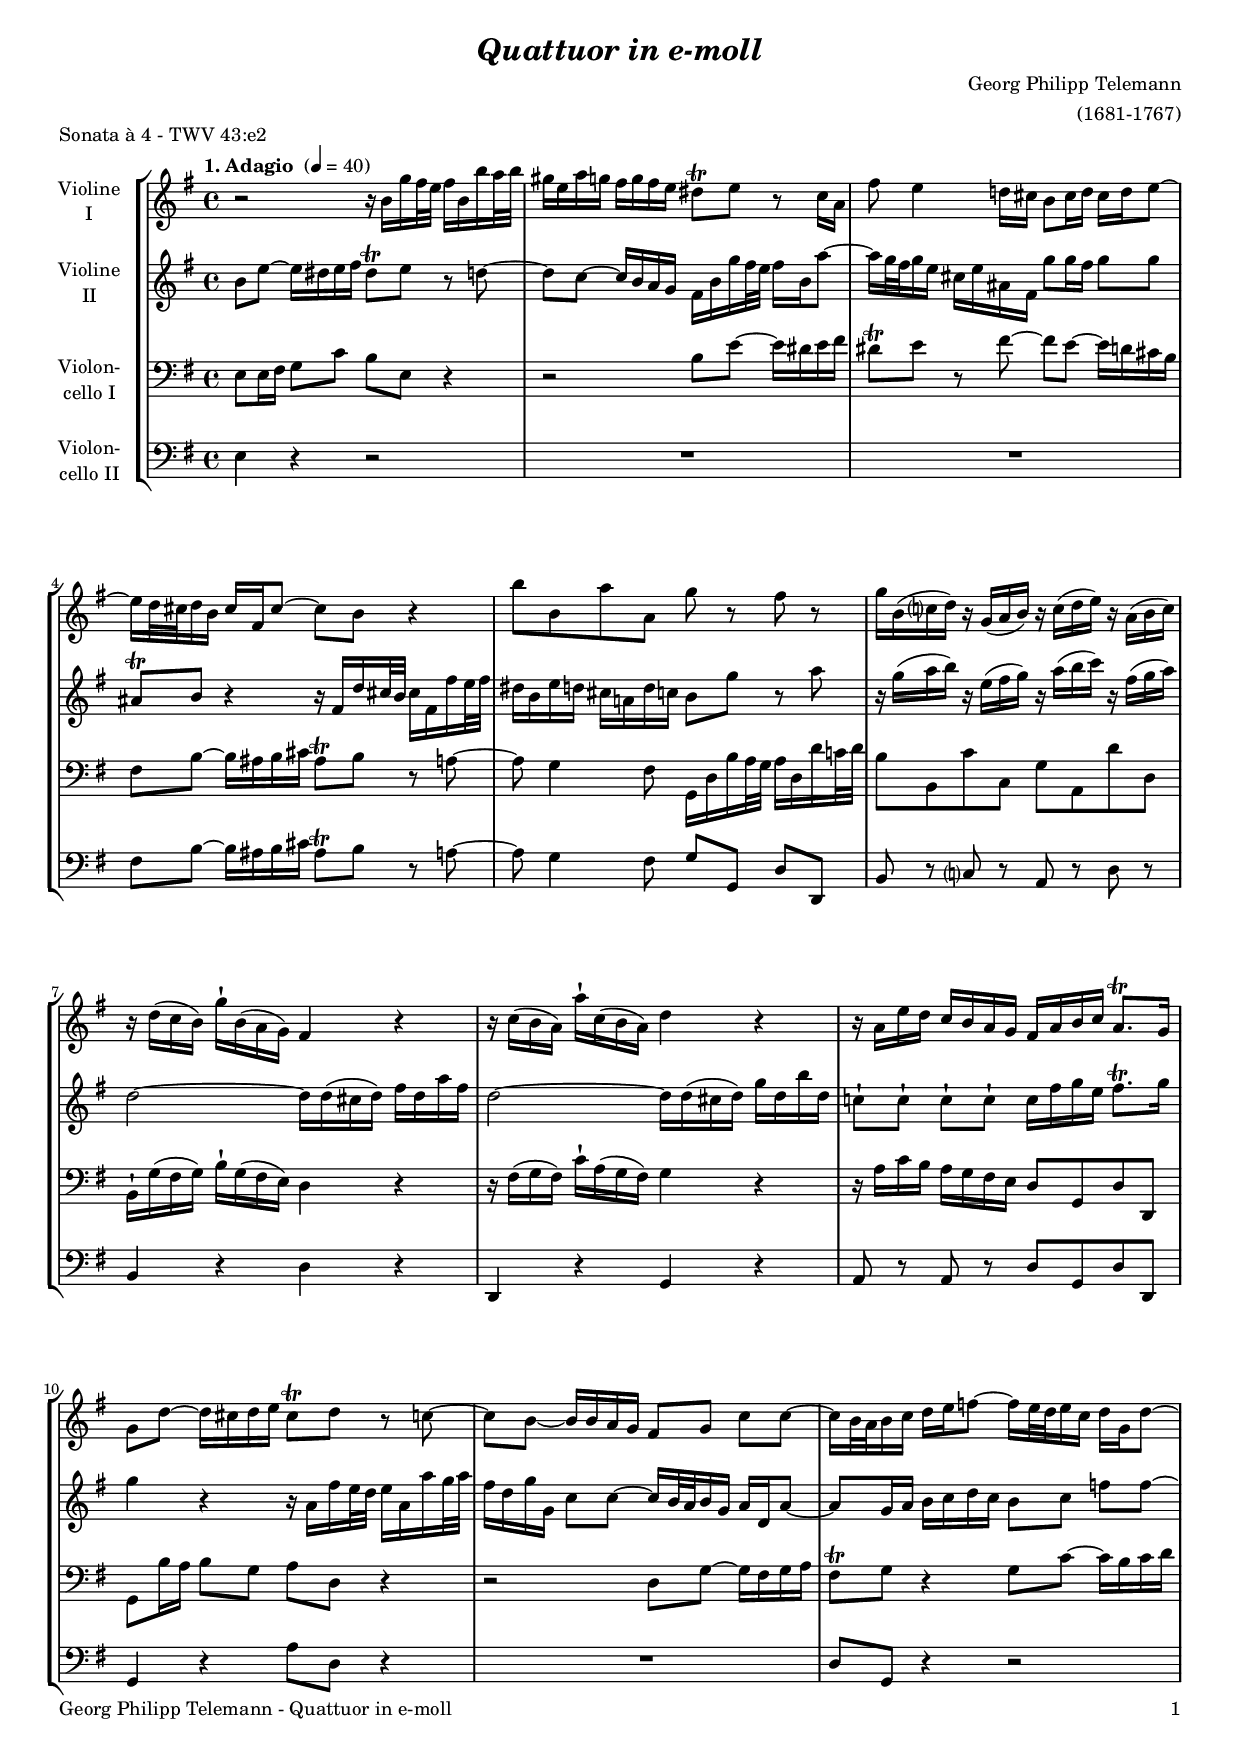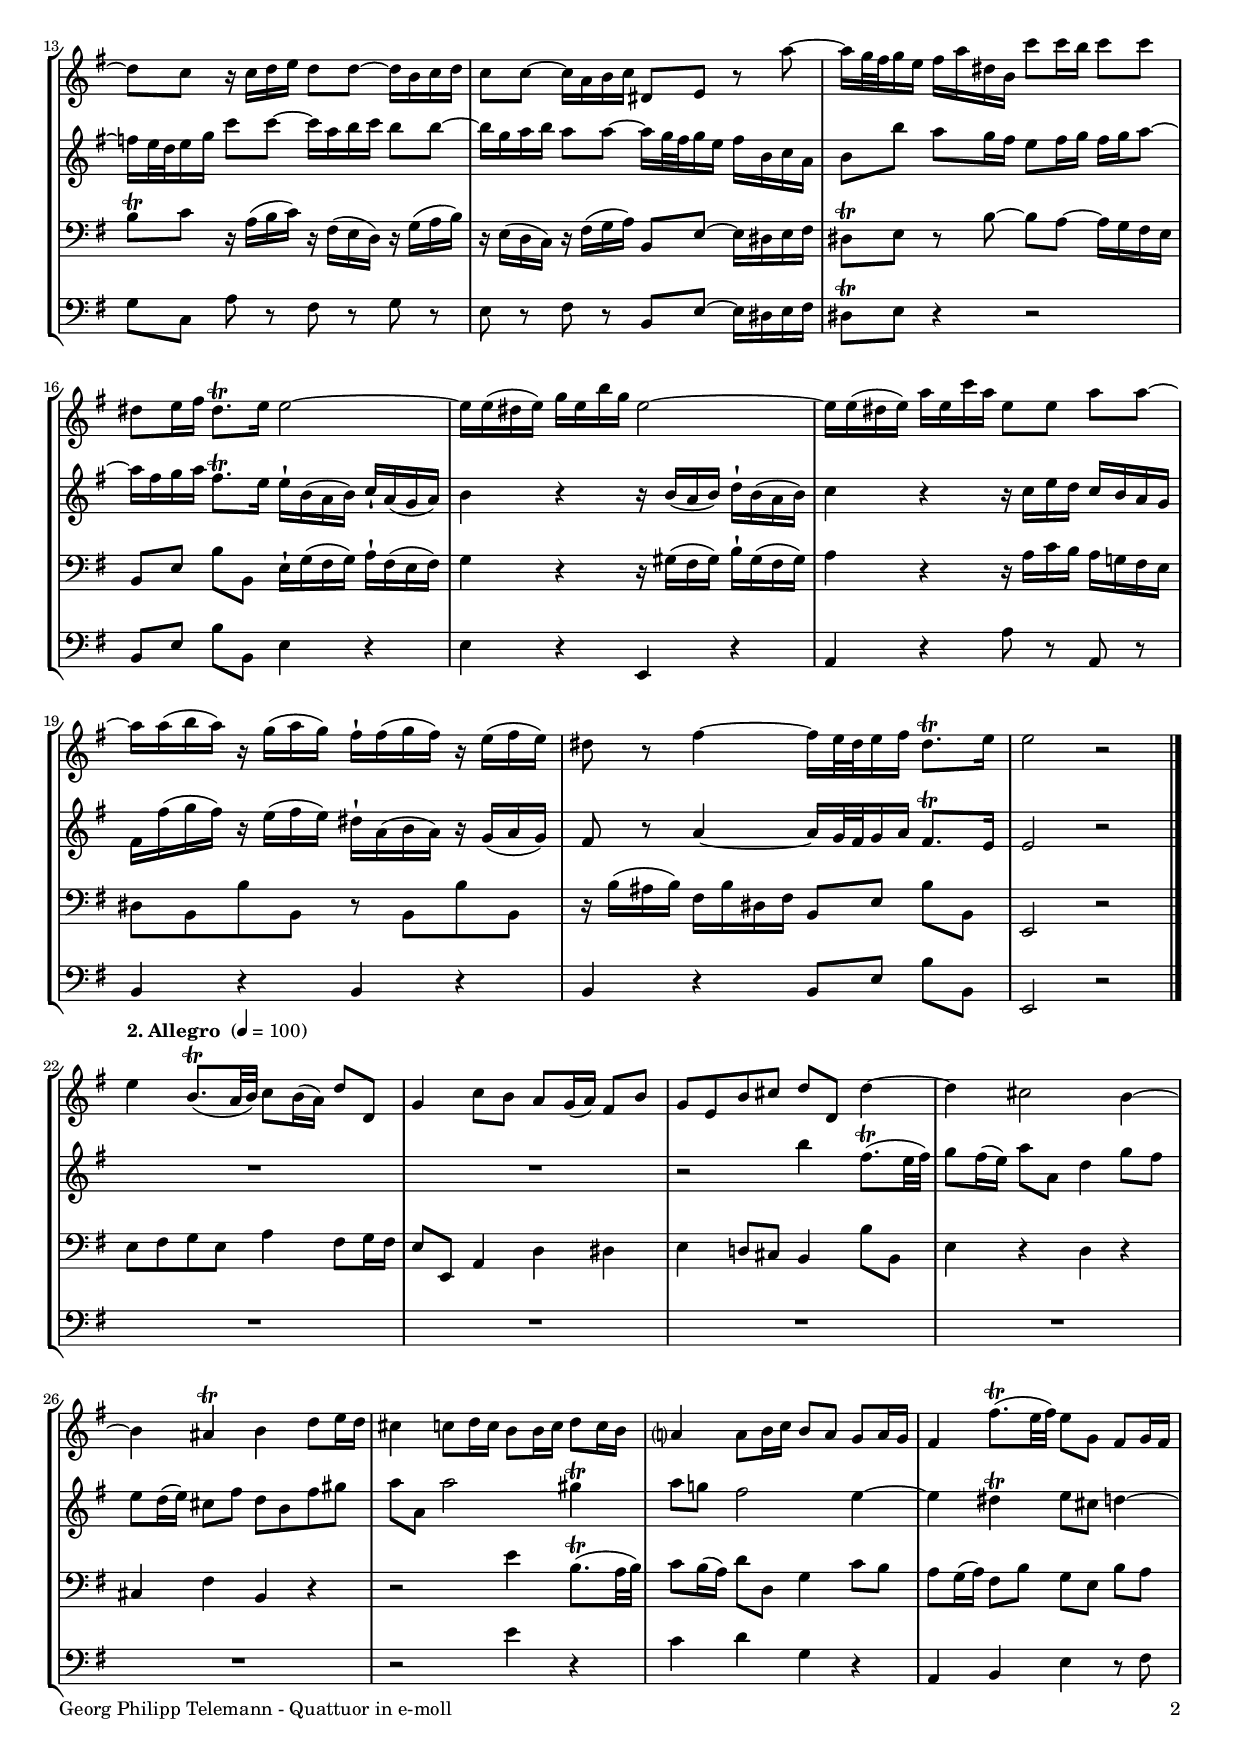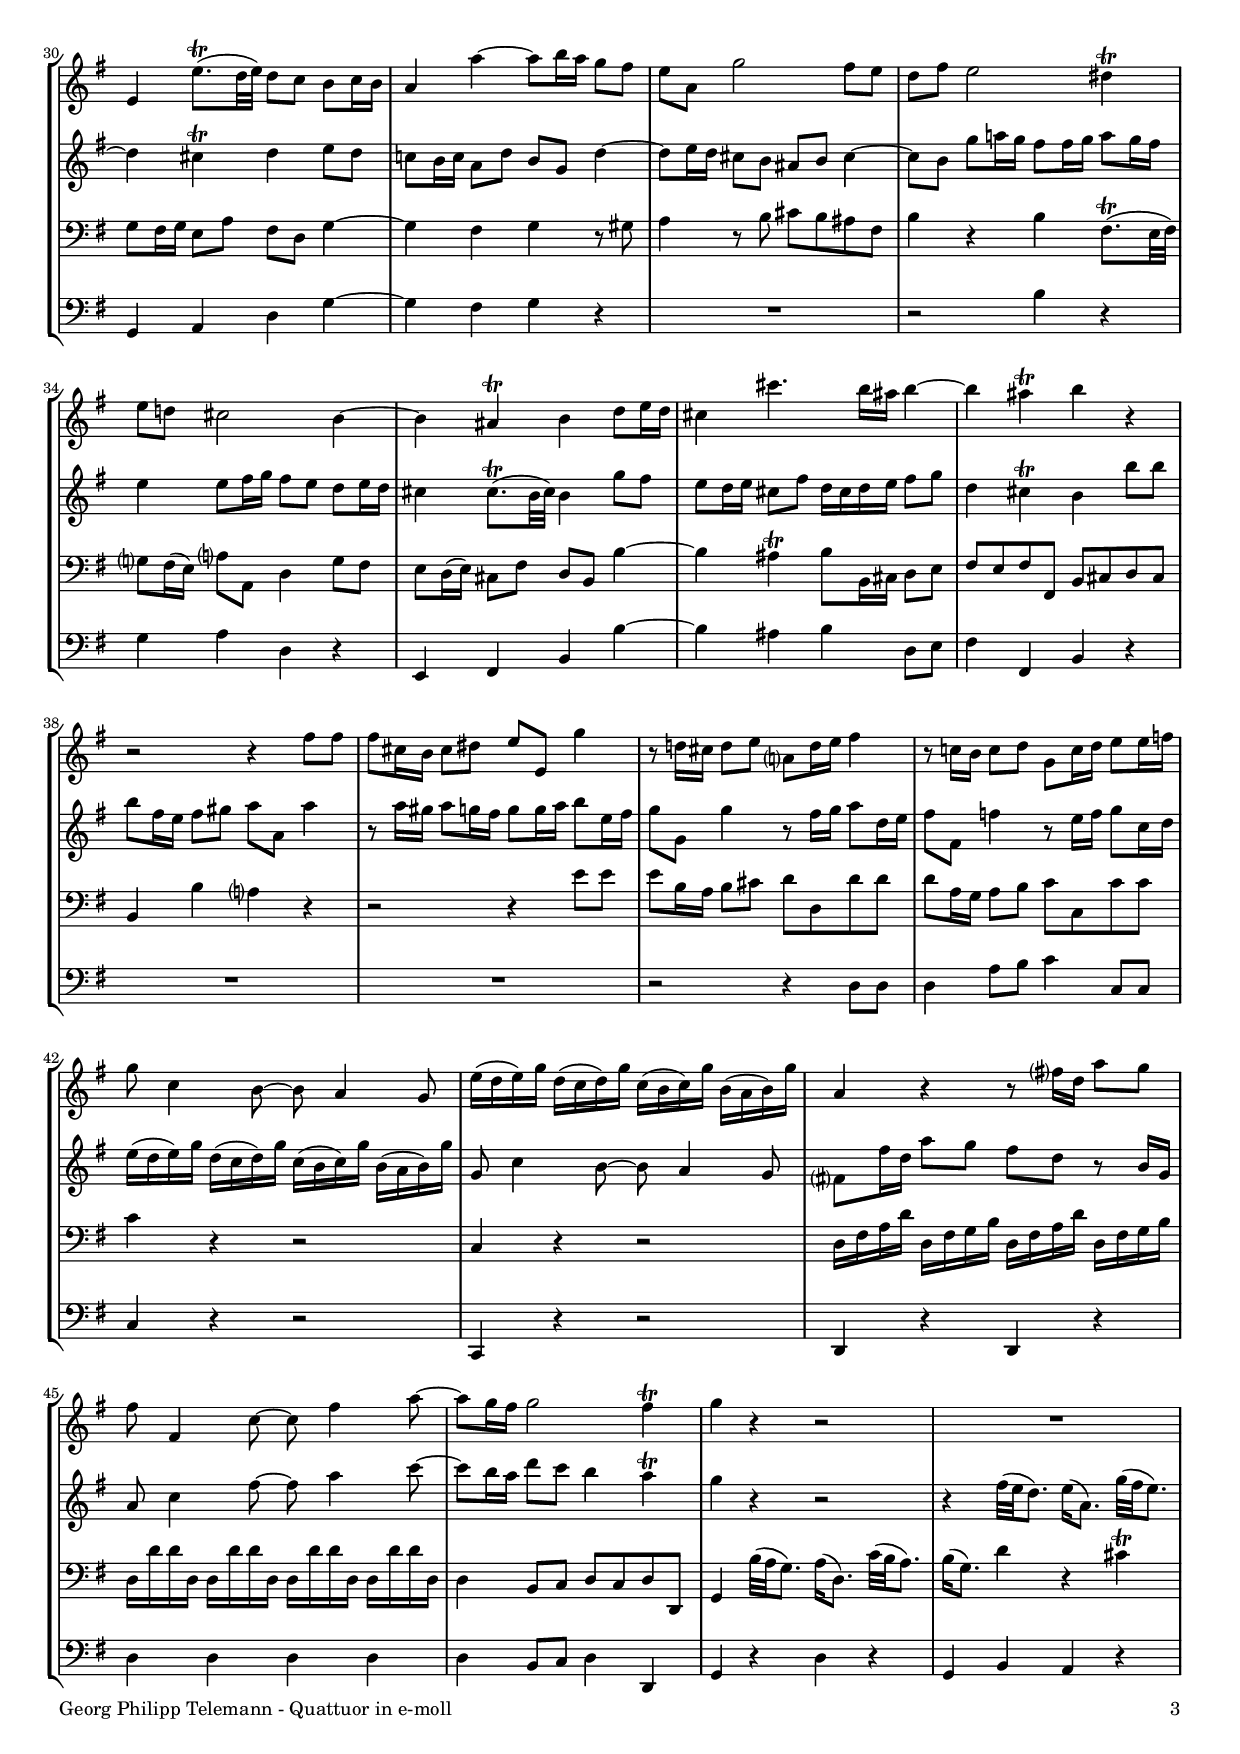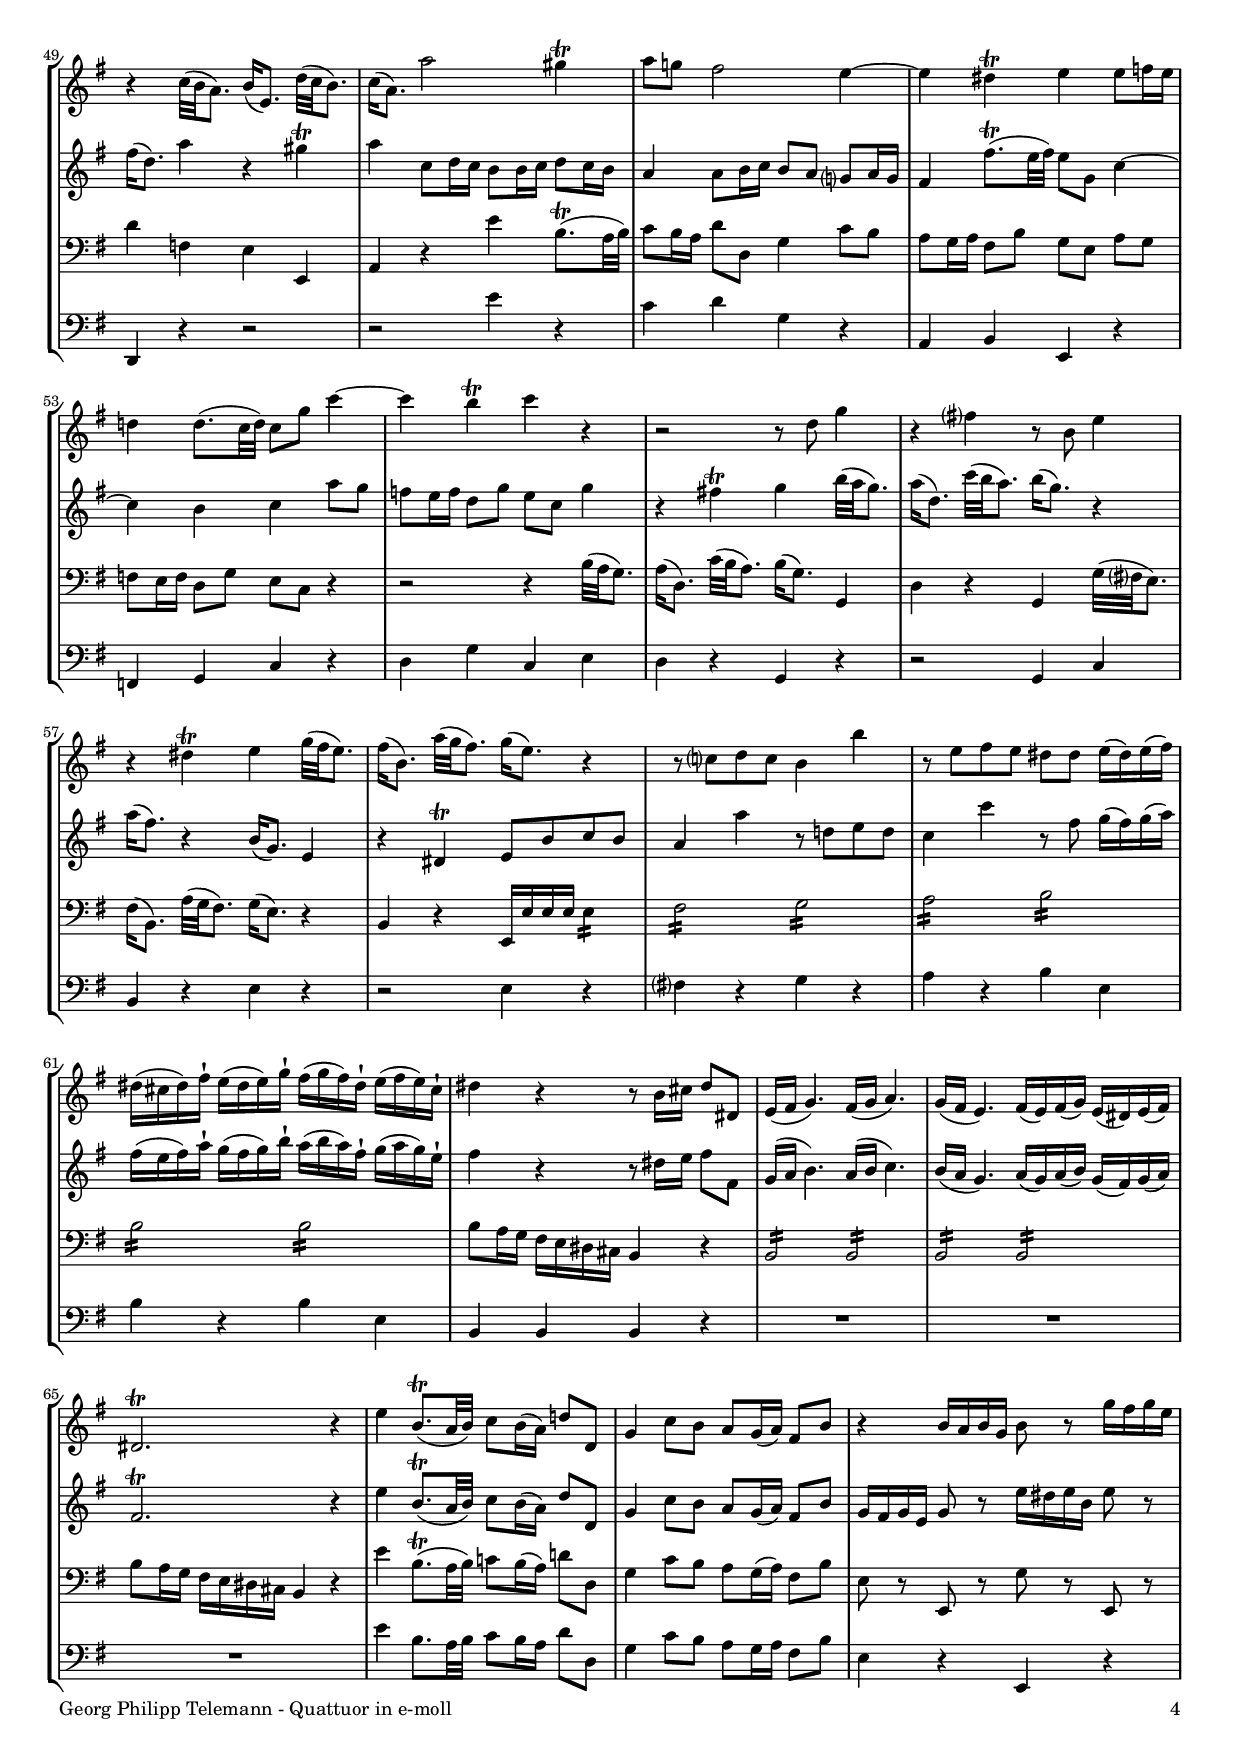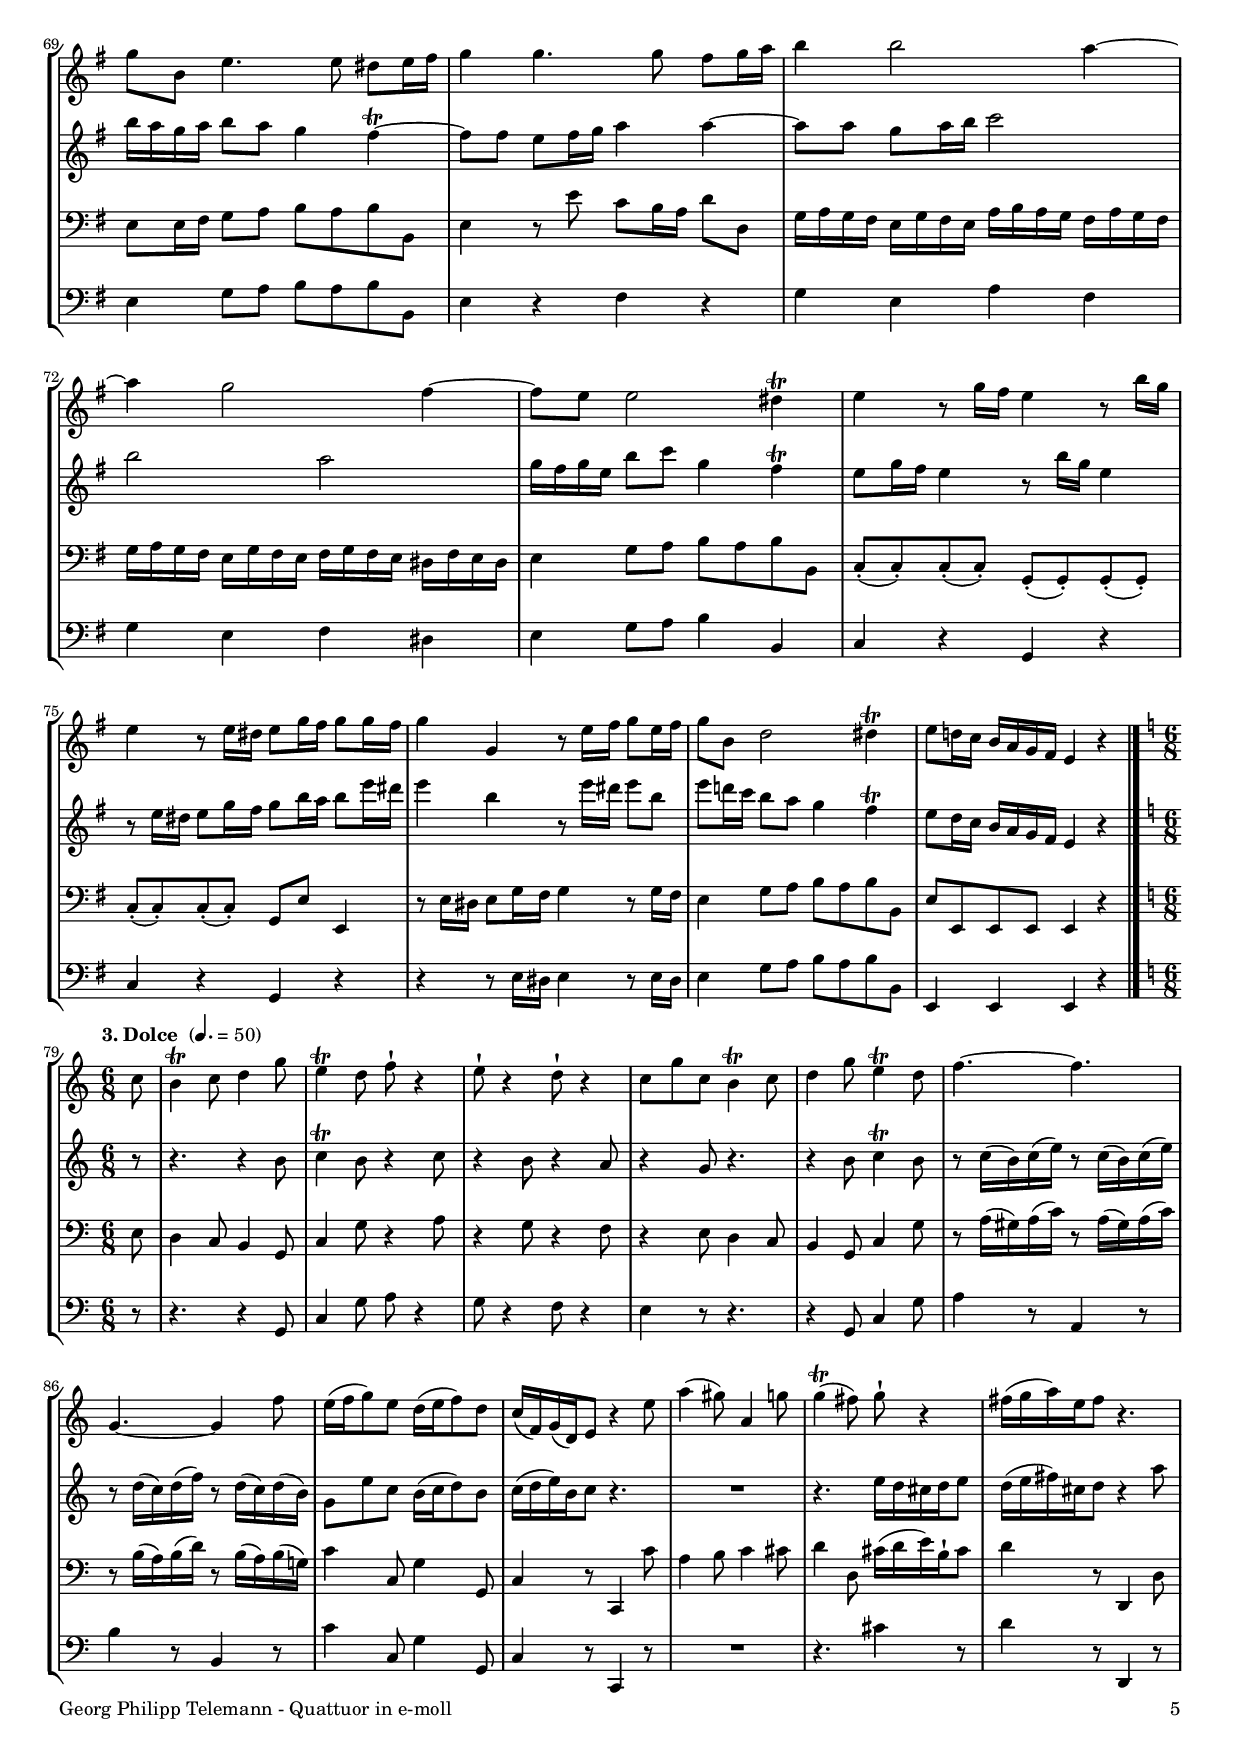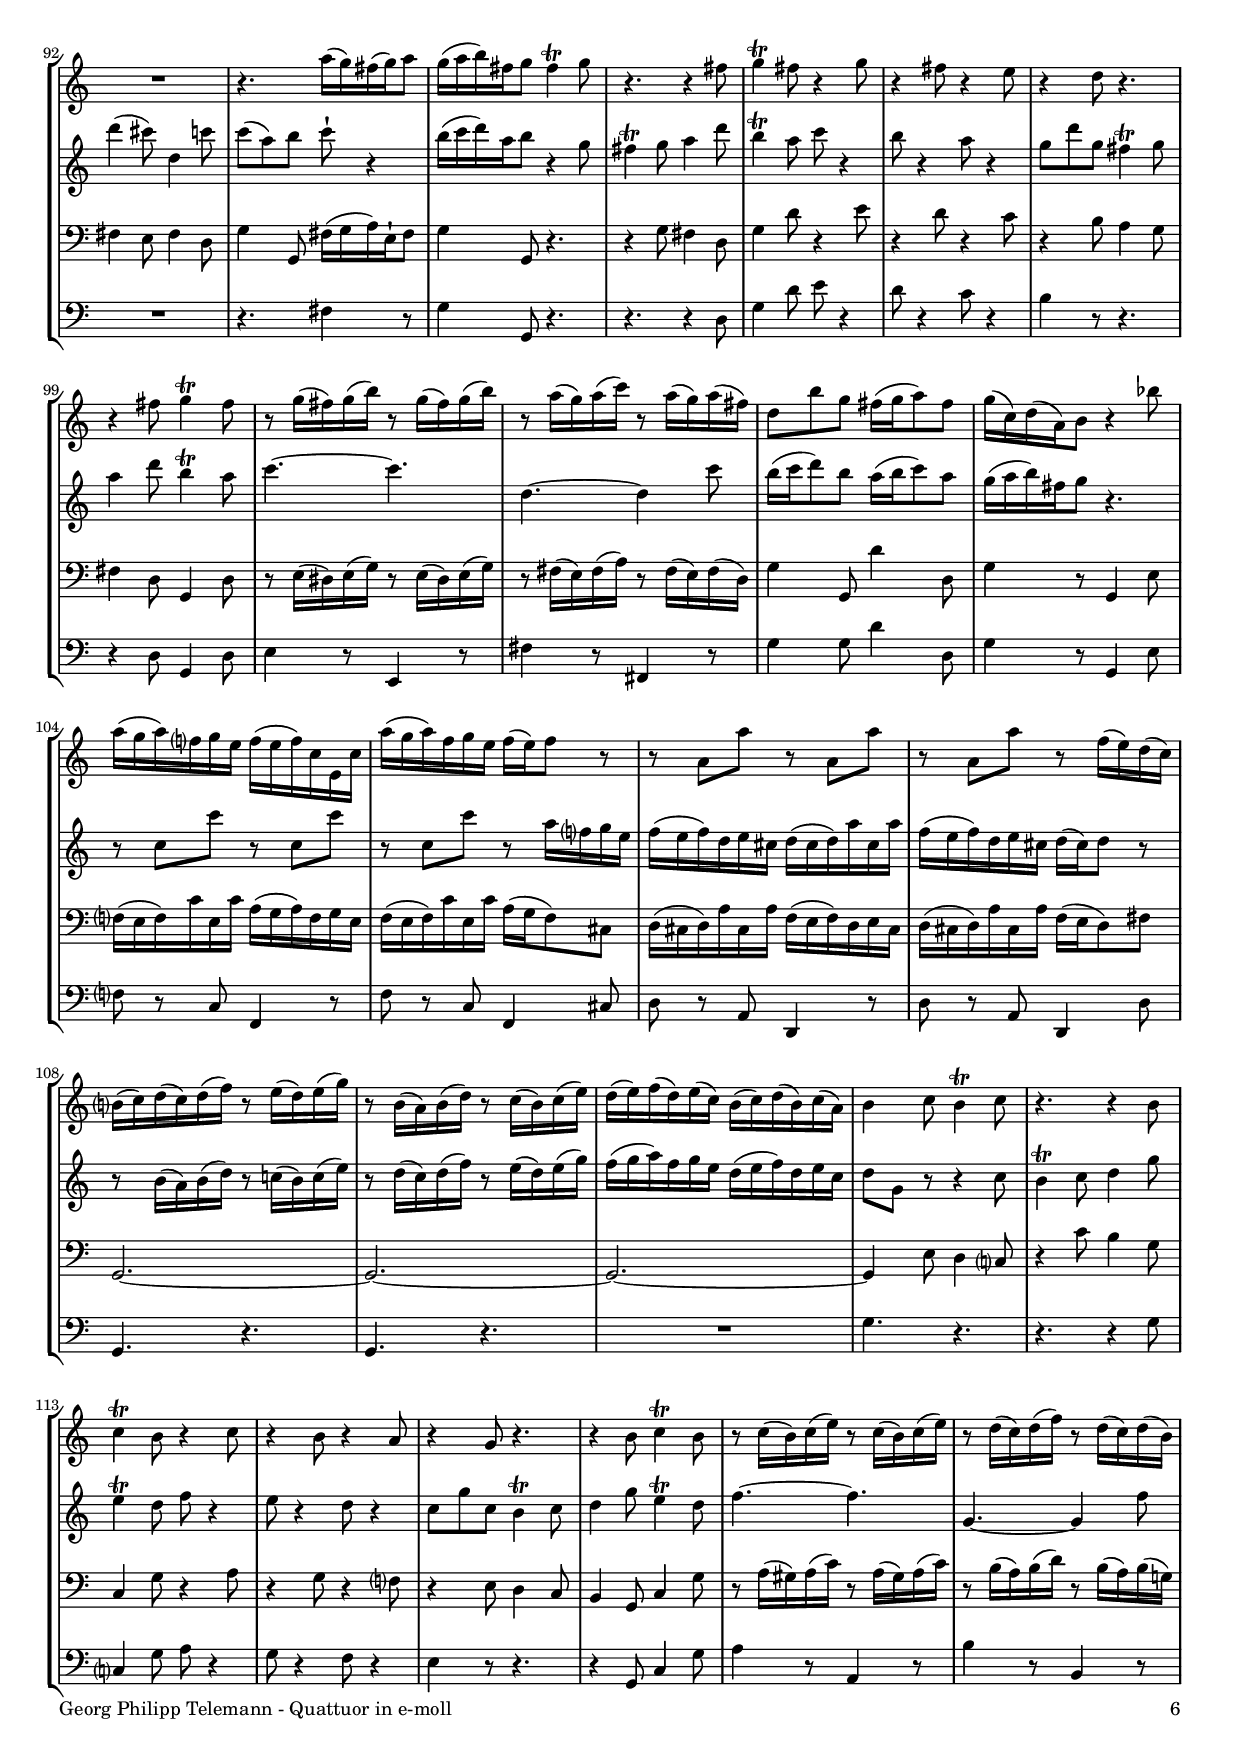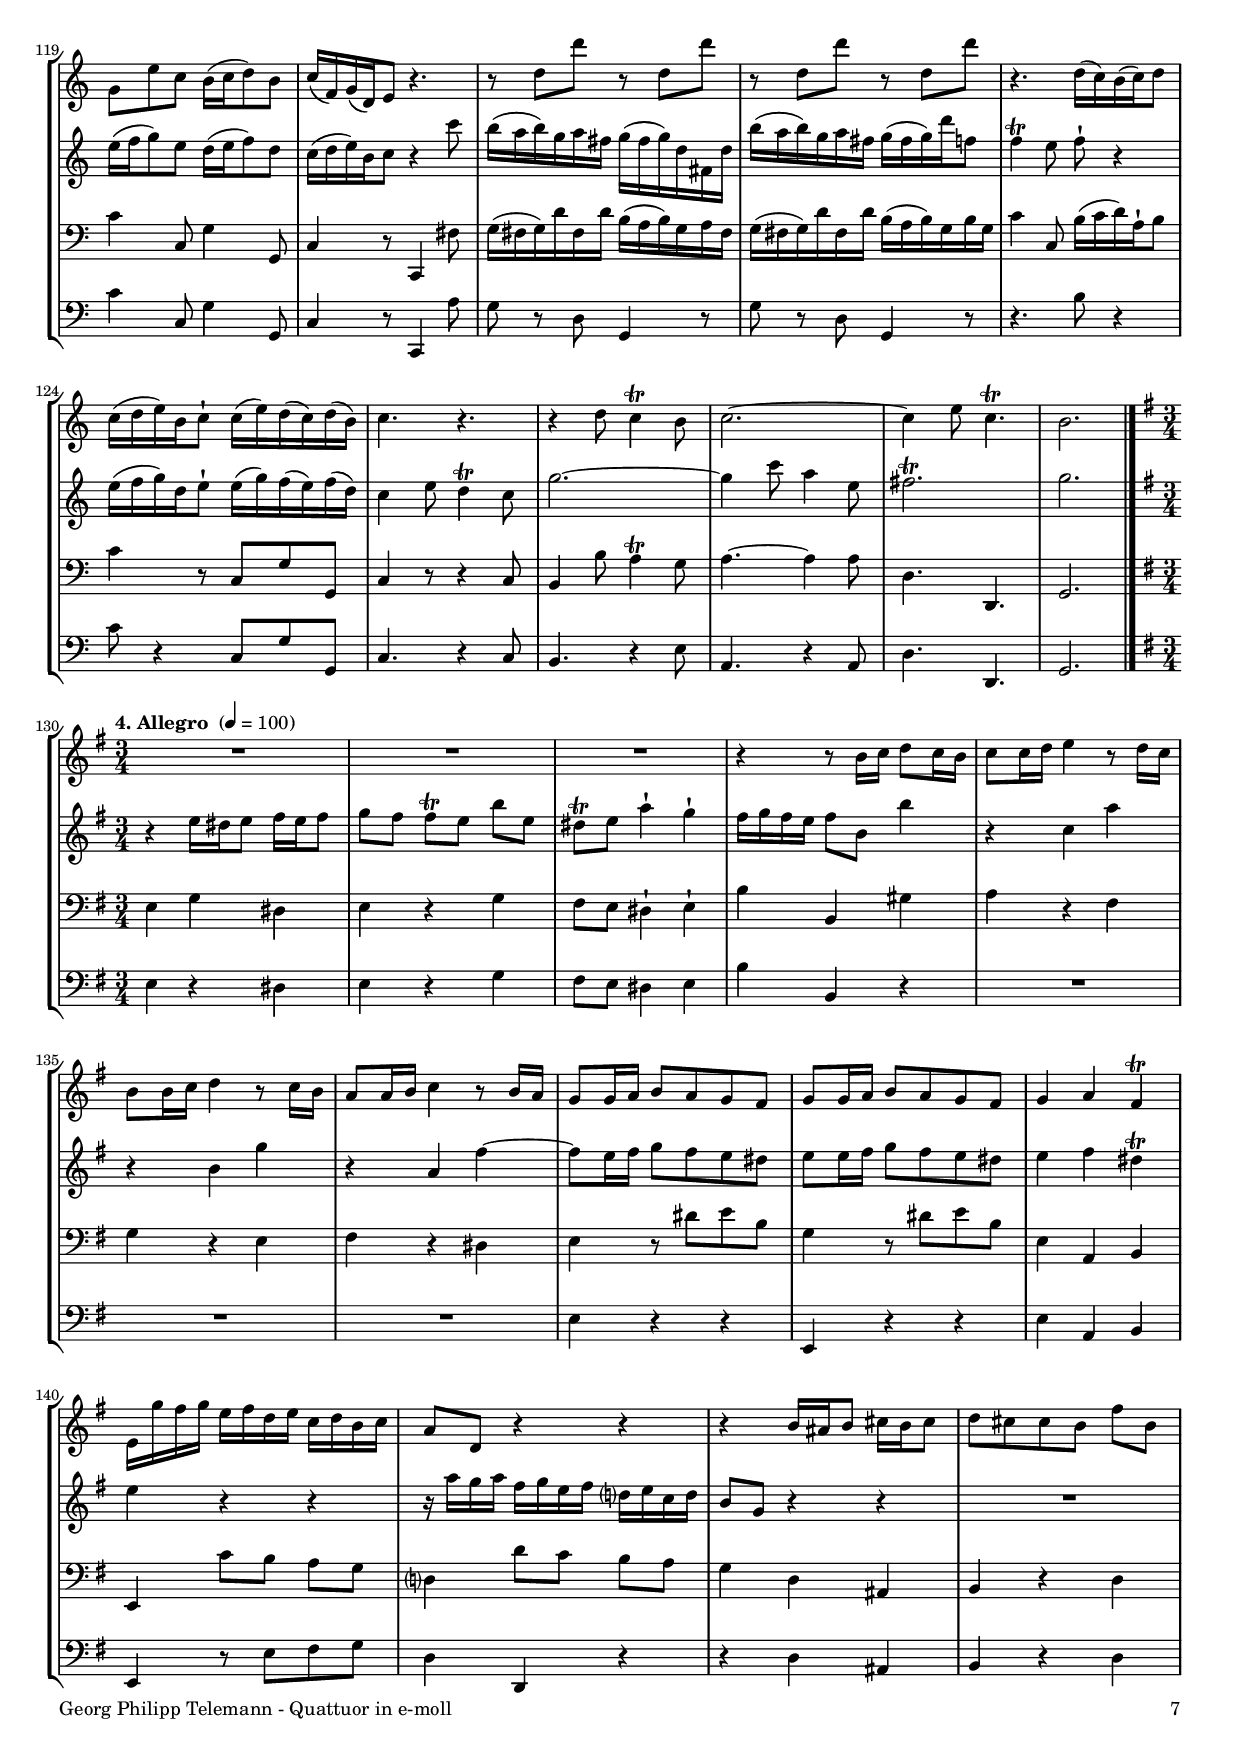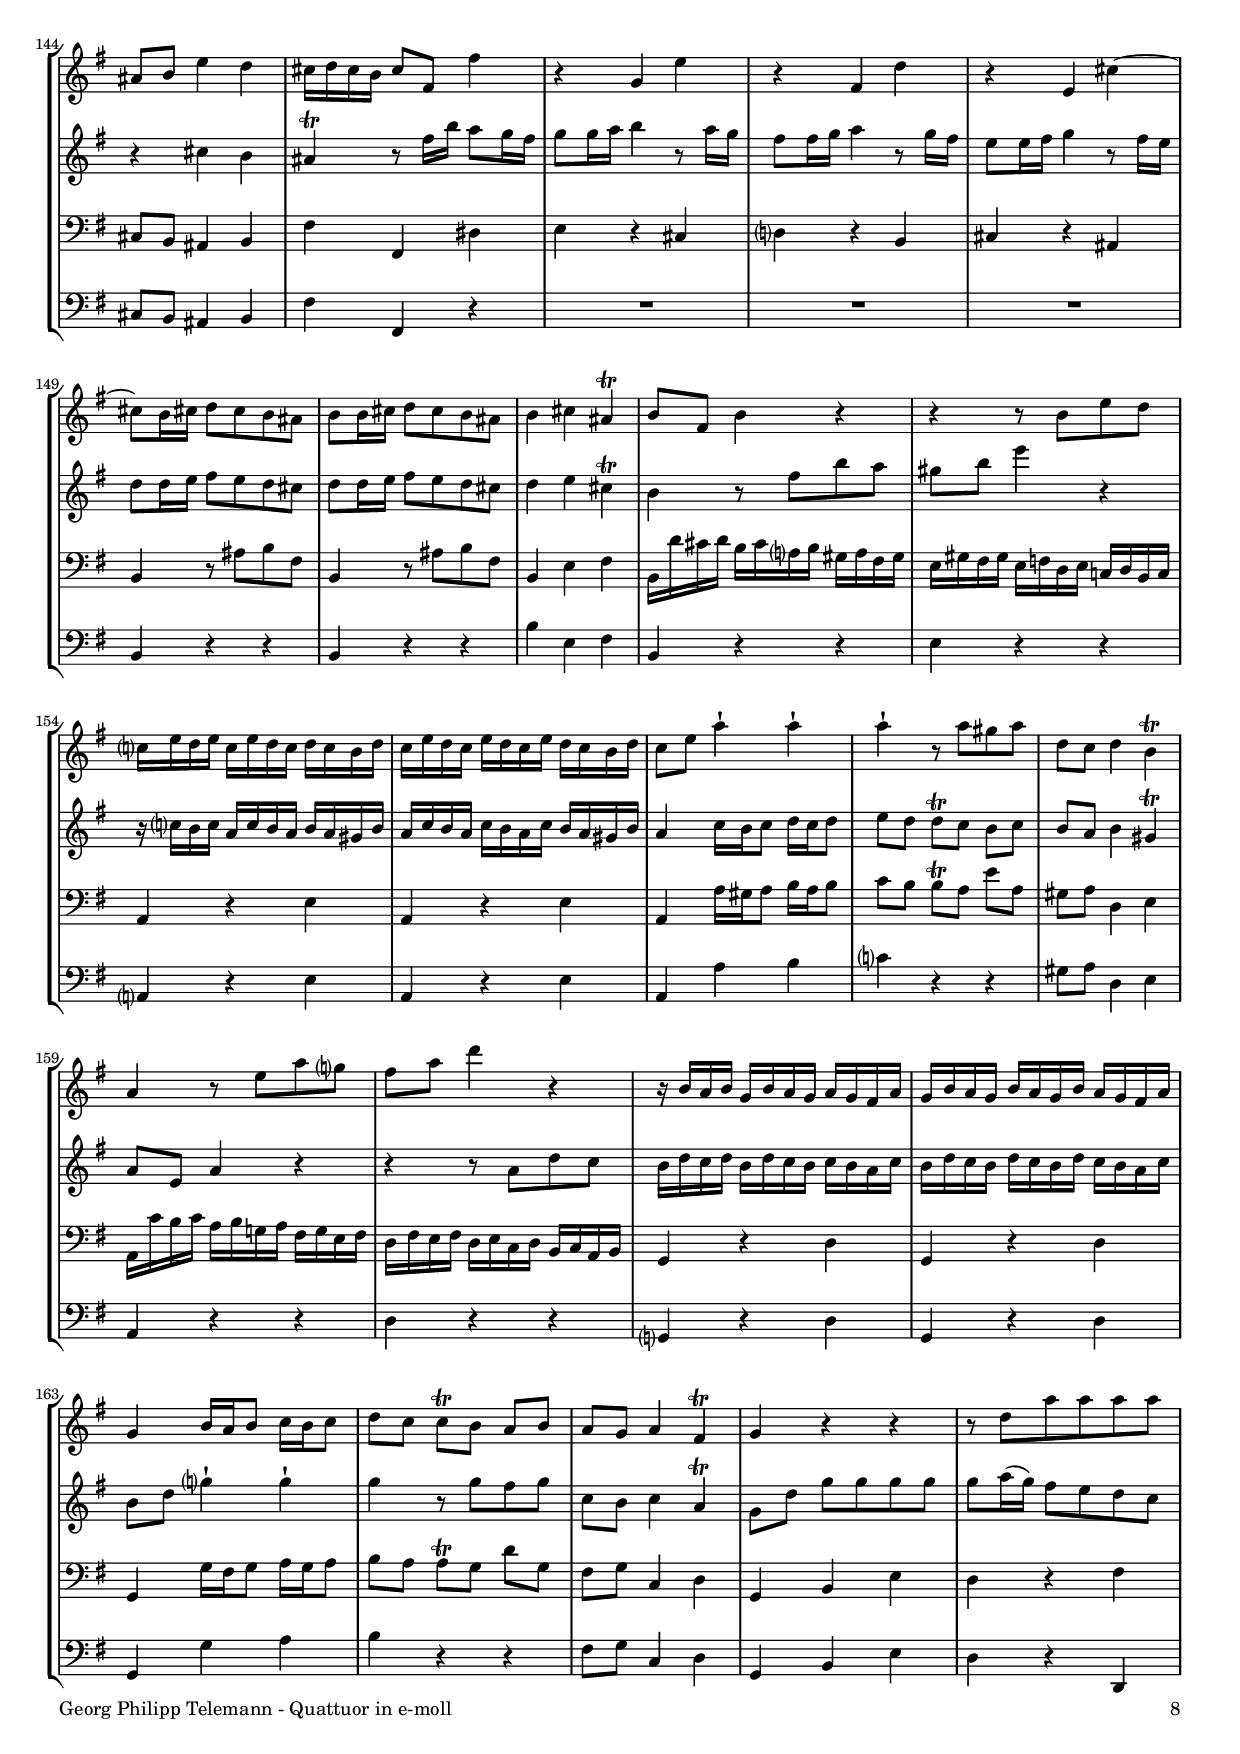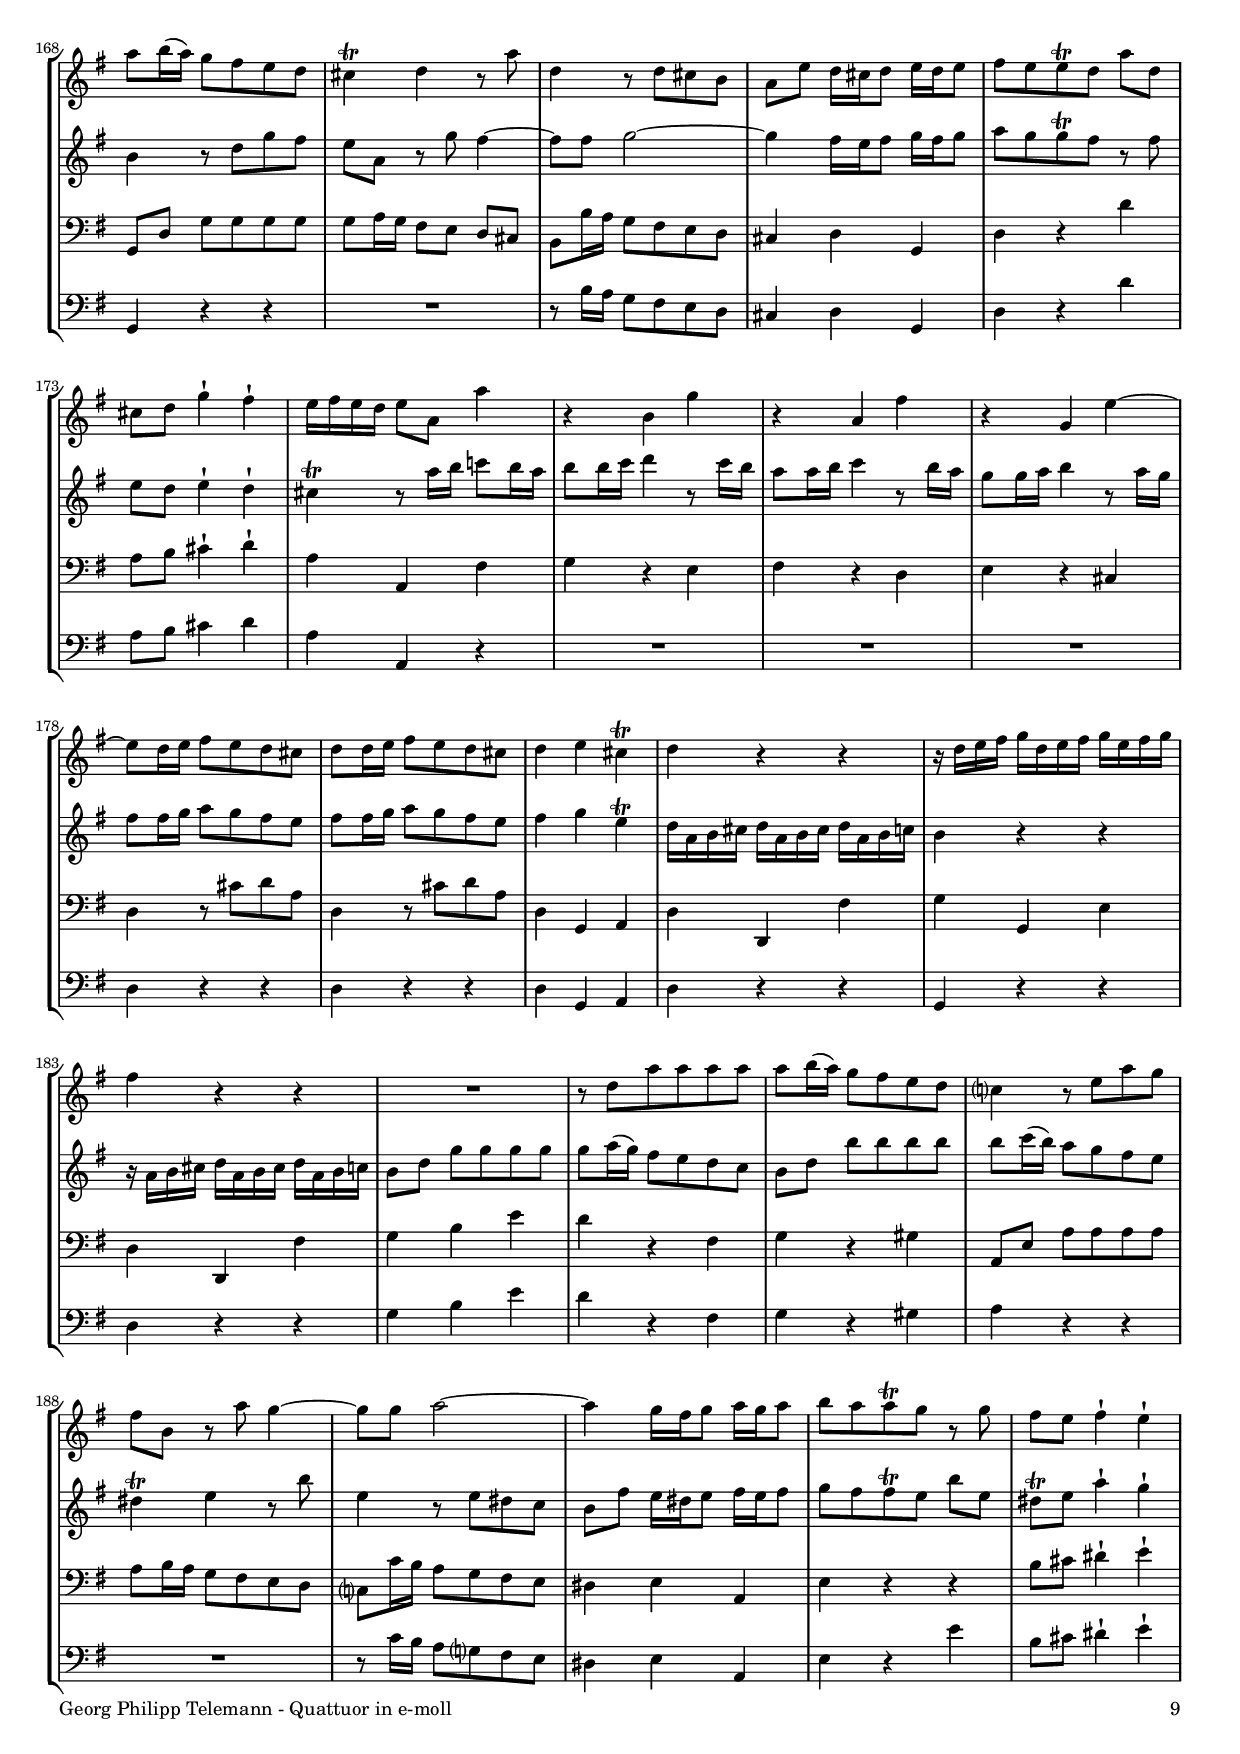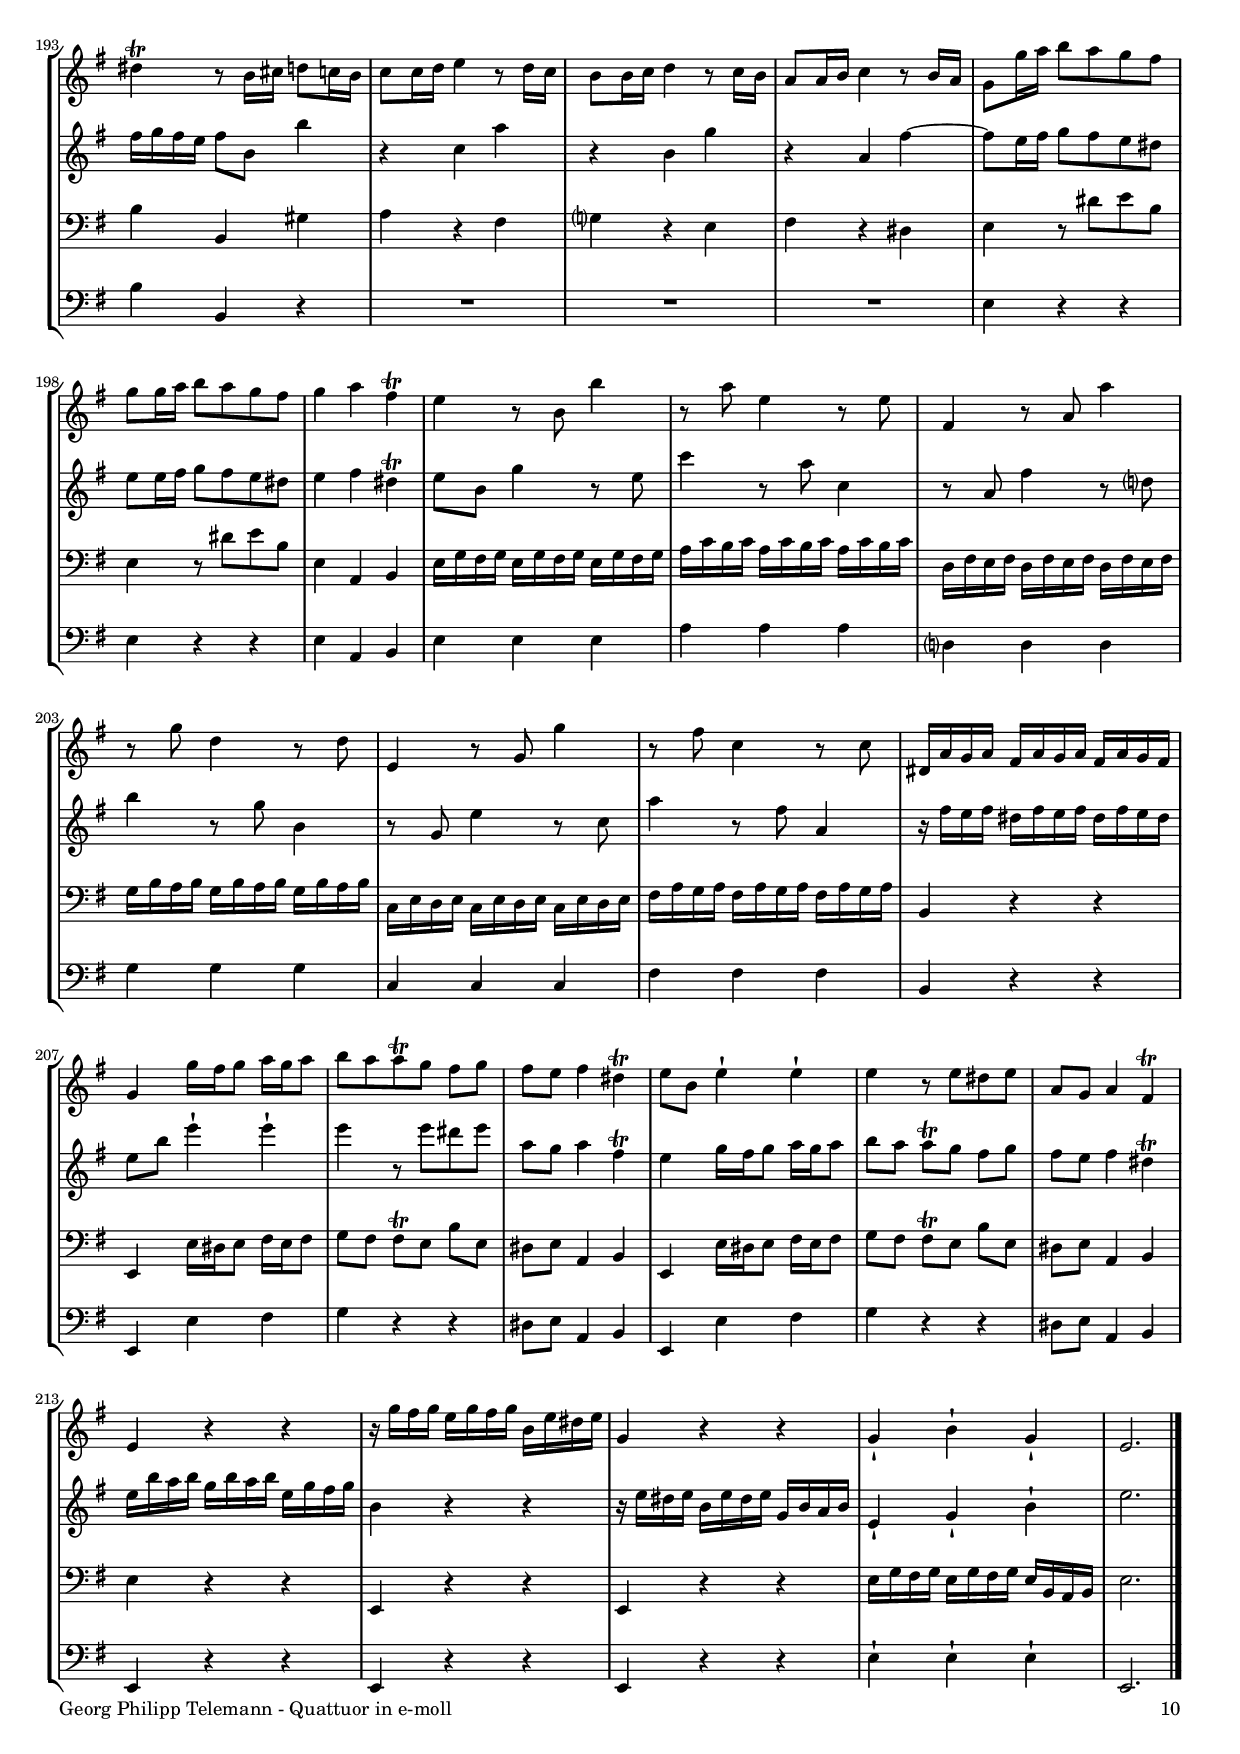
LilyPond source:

\version "2.20.2"
\include "deutsch.ly"

#(set-global-staff-size 16.5)

\header {
  title     = \markup \bold \italic "Quattuor in e-moll"
  composer  = "Georg Philipp Telemann"
  arranger  = "(1681-1767)"
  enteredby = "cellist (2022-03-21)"
  piece     = "Sonata à 4 - TWV 43:e2"
}

voiceconsts = {
  \key e \minor
  \time 4/4
  \clef "treble"
%  \numericTimeSignature
  \compressEmptyMeasures
  % Set default beaming for all staves
%  \set Timing.beamExceptions = #'()
%  \set Timing.baseMoment     = #(ly:make-moment 1 4)
%  \set Timing.beatStructure  = #'(1 1 1)
}

micl = "clarinet"
mifl = "flute"
miob = "oboe"
mifh = "french horn"
misx = "tenor sax"
mist = "string ensemble 1"
mivl = "violin"
miba = "cello"
mipz = "pizzicato strings"

introa = {        \tempo "1. Adagio "  4=40 }
introb = { \break \tempo "2. Allegro " 4=100 }
introc = { \break \tempo "3. Dolce "  4.=50  \time 6/8 \key c \major }
introd = { \break \tempo "4. Allegro " 4=100 \time 3/4 \key e \minor }

va = \relative c'' {
  \voiceconsts

  \introa
  r2 r16 h g' fis32 e fis16 h, h' a32 h
  gis16 e a g fis g fis e dis8\trill e r c16 a
  fis'8 e4 d!16 cis h8 cis16 d cis16 d e8~

  e16 d32 cis d16 h cis fis, cis'8~ cis h r4
  h'8 h, a' a, g' r fis r
  g16 h,( c? d) r g,( a h) r c( d e) r a,( h c)

  r d( c h) g'-! h,( a g) fis4 r
  r16 c'( h a) a'-! c,( h a) d4 r
  r16 a e' d c h a g fis a h c a8.\trill g16
  g8 d'~ d16 cis d e cis8\trill d r8 c~

  c h~ h16 h a g fis8 g c[ c]~
  c16 h32 a h16 c d e f8~ f16 e32 d e16 c d g, d'8~
  d c r16 c d e d8 d~ d16 h c d

  c8 c~ c16 a h c dis,8 e r a'~
  a16 g32 fis g16 e fis a dis, h c'8 c16 h c8 c
  dis, e16 fis dis8.\trill e16 e2~
  e16 e( dis e) g e h' g e2~

  e16 e( dis e) a e c' a e8 e a[ a]~
  a16 a( h a) r g( a g) fis-! fis( g fis) r e( fis e)
  dis8 r fis4~ fis16 e32 dis e16 fis dis8.\trill e16
  e2 r \bar "|."

  \introb
  e4 h8.(\trill a32 h) c8 h16( a) d8 d,
  g4 c8 h a g16( a) fis8 h
  g e h' cis d d, d'4~
  d cis2 h4~
  h ais\trill h d8 e16 d

  cis4 c8 d16 c h8 h16 c d8 c16 h
  a?4 a8 h16 c h8 a g a16 g
  fis4 fis'8.(\trill e32 fis) e8 g, fis g16 fis
  e4 e'8.(\trill d32 e) d8 c h c16 h

  a4 a'~ a8 h16 a g8 fis
  e a, g'2 fis8 e
  d fis e2 dis4\trill
  e8 d! cis2 h4~
  h ais\trill h d8 e16 d

  cis4 cis'4. h16 ais h4~
  h ais\trill h r
  r2 r4 fis8 fis
  fis cis16 h cis8 dis e e, g'4
  r8 d!16 cis d8 e a,? d16 e fis4

  r8 c!16 h c8 d g, c16 d e8 e16 f
  g8 c,4 h8~ h a4 g8
  e'16( d e) g d( c d) g c,( h c) g' h,( a h) g'
  a,4 r r8 fis'?16 d a'8 g

  fis fis,4 c'8~ c fis4 a8~
  a g16 fis g2 fis4\trill
  g r r2
  R1
  r4 c,32( h a8.) h16( e,8.) d'32( c h8.)

  c16( a8.) a'2 gis4\trill
  a8 g! fis2 e4~
  e dis\trill e e8 f16 e
  d!4 d8.( c32 d) c8 g' c4~
  c h\trill c r

  r2 r8 d, g4
  r fis? r8 h, e4
  r dis\trill e g32( fis e8.)
  fis16( h,8.) a'32( g fis8.) g16( e8.) r4

  r8 c? d c h4 h'
  r8 e, fis e dis dis e16( dis) e( fis)
  dis( cis dis) fis-! e( dis e) g-! fis( g fis) dis-!  e( fis e) cis-!
  dis4 r r8 h16 cis dis8 dis,

  e16( fis g4.) fis16( g a4.)
  g16( fis e4.) fis16( e) fis( g) e( dis) e( fis)
  dis2.\trill r4
  e' h8.(\trill a32 h) c8 h16( a) d!8 d,

  g4 c8 h a g16( a) fis8 h
  r4 h16 a h g h8 r g'16 fis g e
  g8 h, e4. e8 dis e16 fis
  g4 g4. g8 fis g16 a

  h4 h2 a4~
  a g2 fis4~
  fis8 e e2 dis4\trill
  e r8 g16 fis e4 r8 h'16 g

  e4 r8 e16 dis e8 g16 fis g8 g16 fis
  g4 g, r8 e'16 fis g8 e16 fis
  g8 h, d2 dis4\trill
  e8 d!16 c h a g fis e4 r \bar "|."

  \introc
  \partial 8 c'8
  h4\trill c8 d4 g8
  e4\trill d8 f-! r4
  e8-! r4 d8-! r4
  c8 g' c, h4\trill c8
  d4 g8 e4\trill d8
  f4.~ f
  g,~ g4 f'8

  e16( f g8) e d16( e f8) d
  c16( f,) g( d) e8 r4 e'8
  a4( gis8) a,4 g'8
  g4(\trill fis8) g-! r4
  fis16( g a) e fis8 r4.
  R2.
  r4. a16( g) fis( g) a8
  g16( a h) fis g8 fis4\trill g8

  r4. r4 fis8
  g4\trill fis8 r4 g8
  r4 fis8 r4 e8
  r4 d8 r4.
  r4 fis8 g4\trill fis8
  r g16( fis) g( h) r8 g16( fis) g( h)
  r8 a16( g) a( c) r8 a16( g) a( fis)
  d8 h' g fis16( g a8) fis

  g16( c,) d( a) h8 r4 b'8
  a16( g a) f? g e f( e f) c e, c'
  a'( g a) f g e f( e) f8 r
  r a, a' r a, a'
  r a, a' r f16( e) d( c)

  h?( c) d( c) d( f) r8 e16( d) e( g)
  r8 h,16( a) h( d) r8 c16( h) c( e)
  d( e) f( d) e( c) h( c) d( h) c( a)
  h4 c8 h4\trill c8
  r4. r4 h8
  c4\trill h8 r4 c8
  r4 h8 r4 a8

  r4 g8 r4.
  r4 h8 c4\trill h8
  r c16( h) c( e) r8 c16( h) c( e)
  r8 d16( c) d( f) r8 d16( c) d( h)
  g8 e' c h16( c d8) h
  c16( f,) g( d) e8 r4.
  r8 d' d' r d, d'

  r d, d' r d, d'
  r4. d,16( c) h( c) d8
  c16( d e) h c8-! c16( e) d( c) d( h)
  c4. r
  r4 d8 c4\trill h8
  c2.~
  c4 e8 c4.\trill
  \partial 2. h2. \bar "|."

  \introd
  R2.*3
  r4 r8 h16 c d8 c16 h
  c8 c16 d e4 r8 d16 c
  h8 h16 c d4 r8 c16 h
  a8 a16 h c4 r8 h16 a

  g8 g16 a h8 a g fis
  g g16 a h8 a g fis
  g4 a fis\trill
  e16 g' fis g e fis d e c d h c
  a8 d, r4 r
  r h'16 ais h8 cis16 h cis8
  d cis cis h fis'[ h,]

  ais h e4 d
  cis16 d cis h cis8 fis, fis'4
  r g, e'
  r fis, d'
  r e, cis'~
  cis8 h16 cis d8 cis h ais
  h h16 cis d8 cis h ais

  h4 cis ais\trill
  h8 fis h4 r
  r r8 h e d
  c?16 e d e c e d c d c h d
  c e d c e d c e d c h d

  c8 e a4-! a-!
  a-! r8 a gis a
  d, c d4 h\trill
  a r8 e' a g?
  fis a d4 r
  r16 h, a h g h a g a g fis a

  g h a g h a g h a g fis a
  g4 h16 a h8 c16 h c8
  d c c[\trill h] a h
  a g a4 fis\trill
  g r r
  r8 d' a' a a a
  a h16( a) g8 fis e d
  cis4\trill d r8 a'

  d,4 r8 d cis h
  a e' d16 cis d8 e16 d e8
  fis e e\trill d a'[ d,]
  cis d g4-! fis-!
  e16 fis e d e8 a, a'4
  r h, g'
  r a, fis'

  r g, e'~
  e8 d16 e fis8 e d cis
  d d16 e fis8 e d cis
  d4 e cis\trill
  d r r
  r16 d e fis g d e fis g e fis g
  fis4 r r

  R2.
  r8 d a' a a a
  a h16( a) g8 fis e d
  c?4 r8 e a g
  fis h, r a' g4~
  g8 g a2~
  a4 g16 fis g8 a16 g a8
  h a a\trill g r g

  fis e fis4-! e-!
  dis\trill r8 h16 cis d8 c16 h
  c8 c16 d e4 r8 d16 c
  h8 h16 c d4 r8 c16 h
  a8 a16 h c4 r8 h16 a
  g8 g'16 a h8 a g fis
  g g16 a h8 a g fis

  g4 a fis\trill
  e r8 h h'4
  r8 a e4 r8 e
  fis,4 r8 a a'4
  r8 g d4 r8 d
  e,4 r8 g g'4

  r8 fis c4 r8 c
  dis,16 a' g a fis a g a fis a g fis
  g4 g'16 fis g8 a16 g a8
  h a a\trill g fis[ g]
  fis e fis4 dis\trill
  e8 h e4-! e-!
  e r8 e dis e

  a, g a4 fis\trill
  e r r
  r16 g' fis g e g fis g h, e dis e
  g,4 r r
  g-! h-! g-!
  e2. \bar "|."
}

vb = \relative c'' {
  \voiceconsts

  \introa
  h8 e~ e16 dis e fis dis8\trill e r d~
  d c~ c16 h a g fis h g' fis32 e fis16 h, a'8~
  a16 g32 fis g16 e cis e ais, fis g'8 g16 fis g8 g

  ais,\trill h r4 r16 fis d' cis32 h cis16 fis, fis' e32 fis
  dis16 h e d cis a! d c h8 g' r a
  r16 g( a h) r e,( fis g) r a( h c) r fis,( g a)

  d,2~ d16 d( cis d) fis d a' fis
  d2~ d16 d( cis d) g d h' d,
  c!8-! c-! c[-! c]-! c16 fis g e fis8.\trill g16
  g4 r r16 a, fis' e32 d e16 a, a' g32 a

  fis16 d g g, c8 c~ c16 h32 a h16 g a d, a'8~
  a g16 a h c d c h8 c f[ f]~
  f16 e32 d e16 g c8 c~ c16 a h c h8 h~

  h16 g a h a8 a~ a16 g32 fis g16 e fis h, c a
  h8 h' a g16 fis e8 fis16 g fis g a8~
  a16 fis g a fis8.\trill e16 e-! h( a h) c-! a( g a)
  h4 r r16 h( a h) d-! h( a h)

  c4 r r16 c e d c h a g
  fis fis'( g fis) r e( fis e) dis-! a( h a) r g( a g)
  fis8 r a4~ a16 g32 fis g16 a fis8.\trill e16
  e2 r \bar "|."

  \introb
  R1*2
  r2 h''4 fis8.(\trill e32 fis)
  g8 fis16( e) a8 a, d4 g8 fis
  e d16( e) cis8 fis d h fis' gis

  a a, a'2 gis4\trill
  a8 g! fis2 e4~
  e dis\trill e8 cis d4~
  d cis\trill d e8 d

  c!8 h16 c a8 d h g d'4~
  d8 e16 d cis8 h ais h cis4~
  cis8 h g' a!16 g fis8 fis16 g a8 g16 fis
  e4 e8 fis16 g fis8 e d e16 d
  cis4 cis8.(\trill h32 cis) h4 g'8 fis

  e d16 e cis8 fis d16 cis d e fis8 g
  d4 cis\trill h h'8 h
  h fis16 e fis8 gis a8 a, a'4
  r8 a16 gis a8 g16 fis g8 g16 a h8 e,16 fis
  g8 g, g'4 r8 fis16 g a8 d,16 e

  fis8 fis, f'4 r8 e16 f g8 c,16 d
  e( d e) g d( c d) g c,( h c) g' h,( a h) g'
  g,8 c4 h8~ h a4 g8
  fis? fis'16 d a'8 g fis d r h16 g

  a8 c4 fis8~ fis a4 c8~
  c h16 a d8 c h4 a\trill
  g r r2
  r4 fis32( e d8.) e16( a,8.) g'32( fis e8.)
  fis16( d8.) a'4 r gis\trill

  a c,8 d16 c h8 h16 c d8 c16 h
  a4 a8 h16 c h8 a g? a16 g
  fis4 fis'8.(\trill e32 fis) e8 g, c4~
  c h c a'8 g
  f e16 f d8 g e c g'4

  r fis!\trill g h32( a g8.)
  a16( d,8.) c'32( h a8.) h16( g8.) r4
  a16( fis8.) r4 h,16( g8.) e4
  r dis\trill e8 h' c h

  a4 a' r8 d,! e d
  c4 c' r8 fis, g16( fis) g( a)
  fis( e fis) a-! g( fis g) h-! a( h a) fis-! g( a g) e-!
  fis4 r r8 dis16 e fis8 fis,

  g16( a h4.) a16( h c4.)
  h16( a g4.) a16( g) a( h) g( fis) g( a)
  fis2.\trill r4
  e' h8.(\trill a32 h) c8 h16( a) d8 d,

  g4 c8 h a g16( a) fis8 h
  g16 fis g e g8 r e'16 dis e h e8 r
  h'16 a g a h8 a g4 fis~\trill
  fis8 fis e fis16 g a4 a~

  a8 a g a16 h c2
  h a
  g16 fis g e h'8 c g4 fis\trill
  e8 g16 fis e4 r8 h'16 g e4

  r8 e16 dis e8 g16 fis g8 h16 a h8 e16 dis
  e4 h r8 e16 dis e8 h
  e d!16 c h8 a g4 fis\trill
  e8 d16 c h a g fis e4 r \bar "|."

  \introc
  \partial 8 r8
  r4. r4 h'8
  c4\trill h8 r4 c8
  r4 h8 r4 a8
  r4 g8 r4.
  r4 h8 c4\trill h8
  r c16( h) c( e) r8 c16( h) c( e)
  r8 d16( c) d( f) r8 d16( c) d( h)

  g8 e' c h16( c d8) h
  c16( d e) h c8 r4.
  R2.
  r4. e16 d cis d e8
  d16( e fis) cis d8 r4 a'8
  d4( cis8) d,4 c'8
  c( a) h c-! r4
  h16( c d) a h8 r4 g8

  fis4\trill g8 a4 d8
  h4\trill a8 c r4
  h8 r4 a8 r4
  g8 d' g, fis4\trill g8
  a4 d8 h4\trill a8
  c4.~ c
  d,~ d4 c'8
  h16( c d8) h a16( h c8) a

  g16( a h) fis g8 r4.
  r8 c, c' r c, c'
  r c, c' r a16 f? g e
  f( e f) d e cis d( cis d) a' cis, a'
  f( e f) d e cis d( cis) d8 r

  r h16( a) h( d) r8 c!16( h) c( e)
  r8 d16( c) d( f) r8 e16( d) e( g)
  f( g a) f g e d( e f) d e c
  d8 g, r r4 c8
  h4\trill c8 d4 g8
  e4\trill d8 f r4
  e8 r4 d8 r4

  c8 g' c, h4\trill c8
  d4 g8 e4\trill d8
  f4.~ f
  g,~ g4 f'8
  e16( f g8) e d16( e f8) d
  c16( d e) h c8 r4 c'8
  h16( a h) g a fis g( fis g) d fis, d'

  h'( a h) g a fis g( fis g) d' f,8
  f4\trill e8 f-! r4
  e16( f g) d e8-! e16( g) f( e) f( d)
  c4 e8 d4\trill c8
  g'2.~
  g4 c8 a4 e8
  fis2.\trill
  \partial 2. g \bar "|."

  \introd
  r4 e16 dis e8 fis16 e fis8
  g fis fis[\trill e] h' e,
  dis\trill e a4-! g-!
  fis16 g fis e fis8 h, h'4
  r c, a'
  r h, g'
  r a, fis'~

  fis8 e16 fis g8 fis e dis
  e e16 fis g8 fis e dis
  e4 fis dis\trill
  e r r
  r16 a g a fis g e fis d? e c d
  h8 g r4 r
  R2.

  r4 cis h
  ais\trill r8 fis'16 h a8 g16 fis
  g8 g16 a h4 r8 a16 g
  fis8 fis16 g a4 r8 g16 fis
  e8 e16 fis g4 r8 fis16 e
  d8 d16 e fis8 e d cis
  d d16 e fis8 e d cis

  d4 e cis\trill
  h r8 fis' h a
  gis h e4 r
  r16 c,? h c a c h a h a gis h
  a c h a c h a c h a gis h

  a4 c16 h c8 d16 c d8
  e d d[\trill c] h c
  h a h4 gis\trill
  a8 e a4 r
  r r8 a d c
  h16 d c d h d c h c h a c

  h d c h d c h d c h a c
  h8 d g?4-! g-!
  g r8 g fis g
  c, h c4 a\trill
  g8 d' g[ g g g]
  g a16( g) fis8 e d c
  h4 r8 d g fis
  e a, r g' fis4~

  fis8 fis g2~
  g4 fis16 e fis8 g16 fis g8
  a g g\trill fis r fis
  e d e4-! d-!
  cis\trill r8 a'16 h c!8 h16 a
  h8 h16 c d4 r8 c16 h
  a8 a16 h c4 r8 h16 a

  g8 g16 a h4 r8 a16 g
  fis8 fis16 g a8 g fis e
  fis fis16 g a8 g fis e
  fis4 g e\trill
  d16 a h cis d a h cis d a h c
  h4 r r
  r16 a h cis d a h cis d a h c

  h8 d g[ g g g]
  g a16( g) fis8 e d c
  h d h'[ h h h]
  h c16( h) a8 g fis e
  dis4\trill e r8 h'
  e,4 r8 e dis c
  h fis' e16 dis e8 fis16 e fis8
  g fis fis\trill e h'[ e,]

  dis\trill e a4-! g-!
  fis16 g fis e fis8 h, h'4
  r c, a'
  r h, g'
  r a, fis'~
  fis8 e16 fis g8 fis e dis
  e e16 fis g8 fis e dis

  e4 fis dis\trill
  e8 h g'4 r8 e
  c'4 r8 a c,4
  r8 a fis'4 r8 d?
  h'4 r8 g h,4
  r8 g e'4 r8 c

  a'4 r8 fis a,4
  r16 fis' e fis dis fis e fis dis fis e dis
  e8 h' e4-! e-!
  e r8 e dis e
  a, g a4 fis\trill
  e g16 fis g8 a16 g a8
  h a a[\trill g] fis g

  fis e fis4 dis\trill
  e16 h' a h g h a h e, g fis g
  h,4 r r
  r16 e dis e h e dis e g, h a h
  e,4-! g-! h-!
  e2. \bar "|."
}

vc = \relative c {
  \voiceconsts
  \clef "bass"
  
  \introa
  e8 e16 fis g8 c h e, r4
  r2 h'8 e~ e16 dis e fis
  dis8\trill e r fis~ fis e~ e16 d cis h

  fis8 h~ h16 ais h cis ais8\trill h r a~
  a g4 fis8 g,16 d' h' a32 g a16 d, d' c!32 d
  h8 h, c' c, g' a, d' d,

  h16-! g'( fis g) h-! g( fis e) d4 r
  r16 fis( g fis) c'-! a( g fis) g4 r
  r16 a c h a g fis e d8 g, d' d,
  g h'16 a h8 g a d, r4

  r2 d8 g~ g16 fis g a
  fis8\trill g r4 g8 c~ c16 h c d
  h8\trill c r16 a( h c) r fis,( e d) r g( a h)

  r e,( d c) r fis( g a) h,8 e~ e16 dis e fis
  dis8\trill e r h'~ h a~ a16 g fis e
  h8 e h'[ h,] e16-! g( fis g) a-! fis( e fis)
  g4 r r16 gis( fis gis) h-! gis( fis gis)

  a4 r r16 a c h a g! fis e
  dis8 h h' h, r h h' h,
  r16 h'( ais h) fis h dis, fis h,8 e h'[ h,]
  e,2 r \bar "|."

  \introb
  e'8 fis g e a4 fis8 g16 fis
  e8 e, a4 d dis
  e d!8 cis h4 h'8 h,
  e4 r d r
  cis fis h, r

  r2 e'4 h8.(\trill a32 h)
  c8 h16( a) d8 d, g4 c8 h
  a g16( a) fis8 h g e h'[ a]
  g fis16 g e8 a fis d g4~
  
  g fis g r8 gis
  a4 r8 h cis h ais fis
  h4 r h fis8.(\trill e32 fis)
  g?8 fis16( e) a?8 a, d4 g8 fis
  e d16( e) cis8 fis d h h'4~

  h ais\trill h8 h,16 cis d8 e
  fis e fis fis, h cis d cis
  h4 h' a? r
  r2 r4 e'8 e
  e h16 a h8 cis d d, d' d

  d a16 g a8 h c c, c' c
  c4 r r2
  c,4 r r2
  d16 fis a d d, fis g h d, fis a d d, fis g h

  d, d' d d, d d' d d, d d' d d, d d' d d,
  d4 h8 c d c d d,
  g4 h'32( a g8.) a16( d,8.) c'32( h a8.)
  h16( g8.) d'4 r cis\trill
  d f, e e,

  a r e'' h8.(\trill a32 h)
  c8 h16 a d8 d, g4 c8 h
  a g16 a fis8 h g e a[ g]
  f e16 f d8 g e c r4
  r2 r4 h'32( a g8.)

  a16( d,8.) c'32( h a8.) h16( g8.) g,4
  d' r g, g'32( fis? e8.)
  fis16( h,8.) a'32( g fis8.) g16( e8.) r4
  h r e,16 e' e e \repeat tremolo 4 e

  \repeat tremolo 8 fis \repeat tremolo 8 g
  \repeat tremolo 8 a \repeat tremolo 8 h
  \repeat tremolo 8 h \repeat tremolo 8 h
  h8 a16 g fis e dis cis h4 r
  
  \repeat tremolo 8 h16 \repeat tremolo 8 h
  \repeat tremolo 8 h \repeat tremolo 8 h
  h'8 a16 g fis e dis cis h4 r
  e' h8.(\trill a32 h) c!8 h16( a) d!8 d,

  g4 c8 h a g16( a) fis8 h
  e, r e, r g' r e, r
  e' e16 fis g8 a h a h h,
  e4 r8 e' c h16 a d8 d,

  g16 a g fis e g fis e a h a g fis a g fis
  g a g fis e g fis e fis g fis e dis fis e dis
  e4 g8 a h a h h,
  c(-. c)-. c(-. c)-. g(-. g)-. g(-. g)-.

  c(-. c)-. c(-. c)-. g e' e,4
  r8 e'16 dis e8 g16 fis g4 r8 g16 fis
  e4 g8 a h a h h,
  e e, e e e4 r \bar "|."

  \introc
  \partial 4 e'8
  d4 c8 h4 g8
  c4 g'8 r4 a8
  r4 g8 r4 f8
  r4 e8 d4 c8
  h4 g8 c4 g'8
  r a16( gis) a( c) r8 a16( gis) a( c)
  r8 h16( a) h( d) r8 h16( a) h( g!)

  c4 c,8 g'4 g,8
  c4 r8 c,4 c''8
  a4 h8 c4 cis8
  d4 d,8 cis'16( d e) h-! cis8
  d4 r8 d,,4 d'8
  fis4 e8 fis4 d8
  g4 g,8 fis'16( g a) e-! fis8
  g4 g,8 r4.

  r4 g'8 fis4 d8
  g4 d'8 r4 e8
  r4 d8 r4 c8
  r4 h8 a4 g8
  fis4 d8 g,4 d'8
  r e16( dis) e( g) r8 e16( dis) e( g)
  r8 fis16( e) fis( a) r8 fis16( e) fis( d)
  g4 g,8 d''4 d,8

  g4 r8 g,4 e'8
  f?16( e f) c' e, c' a( g a) f g e
  f( e f) c' e, c' a( g f8) cis
  d16( cis d) a' cis, a' f( e f) d e cis
  d( cis d) a' cis, a' f( e d8) fis

  g,2.~
  g~
  g~
  g4 e'8 d4 c?8
  r4 c'8 h4 g8
  c,4 g'8 r4 a8
  r4 g8 r4 f?8

  r4 e8 d4 c8
  h4 g8 c4 g'8
  r a16( gis) a( c) r8 a16( gis) a( c)
  r8 h16( a) h( d) r8 h16( a) h( g!)
  c4 c,8 g'4 g,8
  c4 r8 c,4 fis'8
  g16( fis g) d' fis, d' h( a h) g a fis

  g( fis g) d' fis, d' h( a h) g h g
  c4 c,8 h'16( c d) a-! h8
  c4 r8 c, g' g,
  c4 r8 r4 c8
  h4 h'8 a4\trill g8
  a4.~ a4 a8
  d,4. d,
  \partial 2. g2. \bar "|."

  \introd
  e'4 g dis
  e r g
  fis8 e dis4-! e-!
  h' h, gis'
  a r fis
  g r e
  fis r dis

  e r8 dis' e h
  g4 r8 dis' e h
  e,4 a, h
  e, c''8 h a[ g]
  d?4 d'8 c h[ a]
  g4 d ais
  h r d

  cis8 h ais4 h
  fis' fis, dis'
  e r cis
  d? r h
  cis r ais
  h r8 ais' h fis
  h,4 r8 ais' h fis

  h,4 e fis
  h,16 d' cis d h cis a? h gis a fis gis
  e gis fis gis e f d e c! d h c
  a4 r e'
  a, r e'

  a, a'16 gis a8 h16 a h8
  c h h[\trill a] e' a,
  gis a d,4 e
  a,16 c' h c a h g! a fis g e fis
  d fis e fis d e c d h c a h
  g4 r d'

  g, r d'
  g, g'16 fis g8 a16 g a8
  h a a[\trill g] d' g,
  fis g c,4 d
  g, h e
  d r fis
  g,8 d' g[ g g g]
  g a16 g fis8 e d[ cis]

  h h'16 a g8 fis e d
  cis4 d g,
  d' r d'
  a8 h cis4-! d-!
  a a, fis'
  g r e
  fis r d

  e r cis
  d r8 cis' d a
  d,4 r8 cis' d a
  d,4 g, a
  d d, fis'
  g g, e'
  d d, fis'

  g h e
  d r fis,
  g r gis
  a,8 e' a[ a a a]
  a h16 a g8 fis e d
  c? c'16 h a8 g fis e
  dis4 e a,
  e' r r

  h'8 cis dis4-! e-!
  h h, gis'
  a r fis
  g? r e
  fis r dis
  e r8 dis' e h
  e,4 r8 dis' e h

  e,4 a, h
  e16 g fis g e g fis g e g fis g
  a c h c a c h c a c h c
  d, fis e fis d fis e fis d fis e fis
  g h a h g h a h g h a h
  c, e d e c e d e c e d e

  fis a g a fis a g a fis a g a
  h,4 r r
  e, e'16 dis e8 fis16 e fis8
  g fis fis[\trill e] h' e,
  dis e a,4 h
  e, e'16 dis e8 fis16 e fis8
  g fis fis[\trill e] h' e,

  dis e a,4 h
  e r r
  e, r r
  e r r
  e'16 g fis g e g fis g e h a h
  e2. \bar "|."
}

vd = \relative c {
  \voiceconsts
  \clef "bass"
  
  \introa
  e4 r r2
  R1*2

  fis8 h~ h16 ais h cis ais8\trill h r a~
  a g4 fis8 g g, d'[ d,]
  h' r c? r a r d r

  h4 r d r
  d, r g r
  a8 r a r d g, d' d,
  g4 r a'8 d, r4

  R1
  d8 g, r4 r2
  g'8[ c,] a' r fis r g r

  e r fis r h, e~ e16 dis e fis
  dis8\trill e r4 r2
  h8 e h'[ h,] e4 r
  e r e, r

  a r a'8 r a, r
  h4 r h r
  h r h8 e h'[ h,]
  e,2 r \bar "|."

  \introb
  R1*5
  r2 e''4 r
  c d g, r
  a, h e r8 fis
  g,4 a d g~

  g fis g r
  R1
  r2 h4 r
  g a d, r
  e, fis h h'~

  h ais h d,8 e
  fis4 fis, h r
  R1*2
  r2 r4 d8 d

  d4 a'8 h c4 c,8 c
  c4 r r2
  c,4 r r2
  d4 r d r

  d' d d d
  d h8 c d4 d,
  g r d' r
  g, h a r
  d, r r2

  r e''4 r
  c d g, r
  a, h e, r
  f g c r
  d g c, e

  d r g, r
  r2 g4 c
  h r e r
  r2 e4 r

  fis? r g r
  a r h e,
  h' r h e,
  h h h r

  R1*3
  e'4 h8. a32 h c8 h16 a d8 d,

  g4 c8 h a g16 a fis8 h
  e,4 r e, r
  e' g8 a h a h h,
  e4 r fis r

  g e a fis
  g e fis dis
  e g8 a h4 h,
  c r g r

  c r g r
  r r8 e'16 dis e4 r8 e16 dis
  e4 g8 a h a h h,
  e,4 e e r \bar "|."

  \introc
  \partial 8 r8
  r4. r4 g8
  c4 g'8 a r4
  g8 r4 f8 r4
  e r8 r4.
  r4 g,8 c4 g'8
  a4 r8 a,4 r8
  h'4 r8 h,4 r8

  c'4 c,8 g'4 g,8
  c4 r8 c,4 r8
  R2.
  r4. cis''4 r8
  d4 r8 d,,4 r8
  R2.
  r4. fis'4 r8
  g4 g,8 r4.

  r4. r4 d'8
  g4 d'8 e r4
  d8 r4 c8 r4
  h r8 r4.
  r4 d,8 g,4 d'8
  e4 r8 e,4 r8
  fis'4 r8 fis,4 r8
  g'4 g8 d'4 d,8

  g4 r8 g,4 e'8
  f? r c f,4 r8
  f' r c f,4 cis'8
  d r a d,4 r8
  d' r a d,4 d'8

  g,4. r
  g r
  R2.
  g'4. r
  r r4 g8
  c,?4 g'8 a r4
  g8 r4 f8 r4

  e r8 r4.
  r4 g,8 c4 g'8
  a4 r8 a,4 r8
  h'4 r8 h,4 r8
  c'4 c,8 g'4 g,8
  c4 r8 c,4 a''8
  g r d g,4 r8

  g' r d g,4 r8
  r4. h'8 r4
  c8 r4 c,8 g' g,
  c4. r4 c8
  h4. r4 e8
  a,4. r4 a8
  d4. d,
  \partial 2. g2. \bar "|."

  \introd
  e'4 r dis
  e r g
  fis8 e dis4 e
  h' h, r
  R2.*3

  e4 r r
  e, r r
  e' a, h
  e, r8 e' fis g
  d4 d, r
  r d' ais
  h r d

  cis8 h ais4 h
  fis' fis, r
  R2.*3
  h4 r r
  h r r

  h' e, fis
  h, r r
  e r r
  a,? r e'
  a, r e'

  a, a' h
  c? r r
  
  gis8 a d,4 e
  a, r r
  d r r
  g,? r d'
  
  g, r d'
  g, g' a
  h r r
  fis8 g c,4 d
  g, h e
  d r d,
  g r r
  R2.

  r8 h'16 a g8 fis e d
  cis4 d g,
  d' r d'
  a8 h cis4 d
  a a, r
  R2.*3

  d4 r r
  d r r
  d g, a
  d r r
  g, r r
  d' r r

  g h e
  d r fis,
  g r gis
  a r r
  R2.
  r8 c16 h a8 g? fis e
  dis4 e a,
  e' r e'

  h8 cis dis4-! e-!
  h h, r
  R2.*3
  e4 r r
  e4 r r

  e a, h
  e e e
  a a a
  d,? d d
  g g g
  c, c c

  fis fis fis
  h, r r
  e, e' fis
  g r r
  dis8 e a,4 h
  e, e' fis
  g r r

  dis8 e a,4 h
  e, r r
  e r r
  e r r
  e'-! e-! e-!
  e,2. \bar "|."
}


music = \new StaffGroup <<
      \new Staff {
	\set Staff.midiInstrument = \mivl
	\set Staff.instrumentName = \markup \center-column { "Violine" "I" }
	\transpose e e { \va }
      }

      \new Staff {
	\set Staff.midiInstrument = \mivl
	\set Staff.instrumentName = \markup \center-column { "Violine" "II" }
	\transpose e e { \vb }
      }

      \new Staff {
	\set Staff.midiInstrument = \miba
	\set Staff.instrumentName = \markup \center-column { "Violon-" "cello I" }
	\transpose e e { \vc }
      }

      \new Staff {
	\set Staff.midiInstrument = \miba
	\set Staff.instrumentName = \markup \center-column { "Violon-" "cello II" }
	\transpose e e { \vd }
      }
>>

\book {
   \paper {
    print-page-number = ##t
    print-first-page-number = ##t
    ragged-last-bottom = ##f
    oddHeaderMarkup = \markup \null
    evenHeaderMarkup = \markup \null
    oddFooterMarkup = \markup {
      \fill-line {
        \on-the-fly #print-page-number-check-first
        "Georg Philipp Telemann - Quattuor in e-moll" \fromproperty #'page:page-number-string
      }
    }
    evenFooterMarkup = \oddFooterMarkup
  } \score {
    \music
    \layout {}
  }

  \score {
    \unfoldRepeats \music

    \midi {
      \context {
        \Score
      }
    }
  }
}